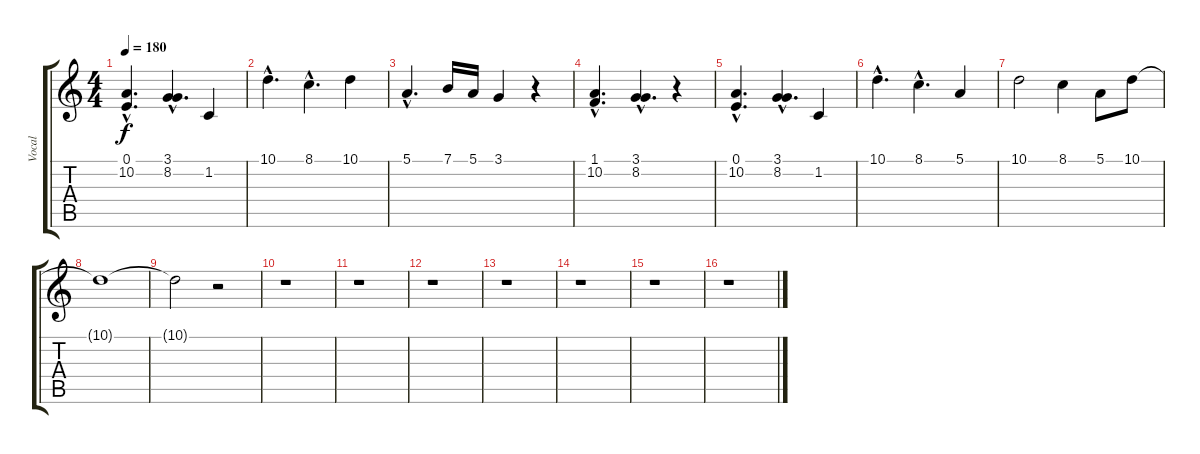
\track ("Vocal" "Vocal") {instrument lead2sawtooth}
\staff {score tabs}
\tuning (E4 B3 G3 D3 A2 E2) {hide}
\ts (4 4)
\tempo 180
\clef g2
\ks c
(0.1{hac} 10.2{hac}).4{d dy f} (3.1{hac} 8.2{hac}).4{d} 1.2.4 |
10.1{hac}.4{d} 8.1{hac}.4{d} 10.1.4 |
5.1{hac}.4{d} 7.1.16 5.1.16 3.1.4 r.4 |
(1.1{hac} 10.2{hac}).4{d} (3.1{hac} 8.2{hac}).4{d} r.4 |
(0.1{hac} 10.2{hac}).4{d} (3.1{hac} 8.2{hac}).4{d} 1.2.4 |
10.1{hac}.4{d} 8.1{hac}.4{d} 5.1.4 |
10.1.2 8.1.4 5.1.8 10.1.8 |
10.1{t}.1 |
10.1{t}.2 r.2 |
r.1 |
r.1 |
r.1 |
r.1 |
r.1 |
r.1 |
r.1
